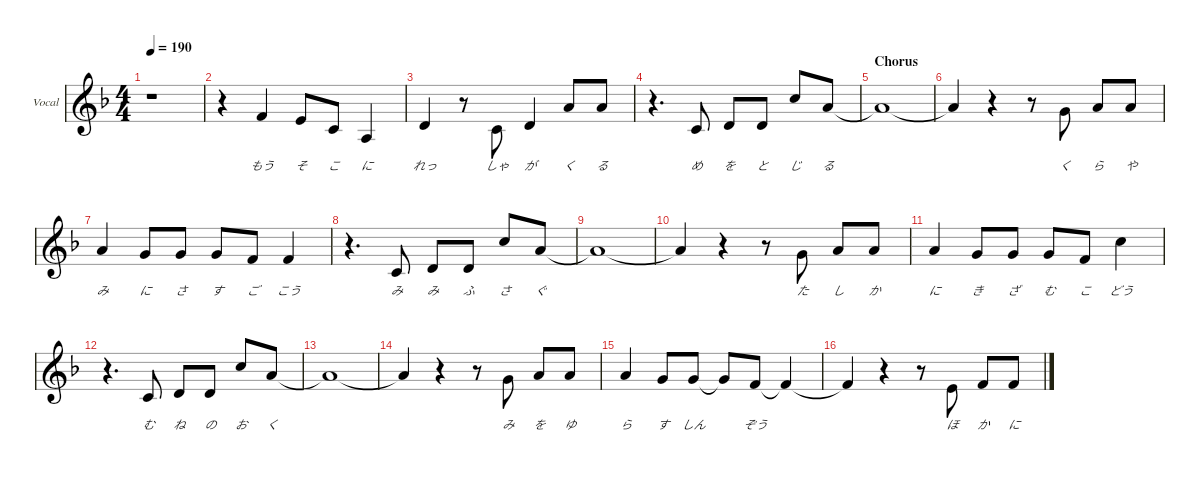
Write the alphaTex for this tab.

\defaultSystemsLayout 4
\hideDynamics
\bracketExtendMode nobrackets
\firstSystemTrackNameOrientation horizontal
\track ("Vocal" "Vocal") {defaultSystemsLayout 4 mute instrument lead7fifths}
\staff {score}
\tuning (E4 B3 G3 D3 A2 E2)
\ts (4 4)
\tempo 190
\clef g2
\scale
0.284145
\ks dminor
r.1{dy f beam Down} |
\scale
0.238618 r.4{beam Down} 1.1{acc forcenatural}.4{lyrics (0 "もう") lyrics (1 "") lyrics (2 "") lyrics (3 "") lyrics (4 "") beam Up} 0.1{acc forcenatural}.8{lyrics (0 "そ") lyrics (1 "") lyrics (2 "") lyrics (3 "") lyrics (4 "") beam Up} 1.2{acc forcenatural}.8{lyrics (0 "こ") lyrics (1 "") lyrics (2 "") lyrics (3 "") lyrics (4 "") beam Up} 2.3{acc forcenatural}.4{lyrics (0 "に") lyrics (1 "") lyrics (2 "") lyrics (3 "") lyrics (4 "") beam Up} |
\scale
0.239724 3.2{acc forcenatural}.4{lyrics (0 "れっ") lyrics (1 "") lyrics (2 "") lyrics (3 "") lyrics (4 "") beam Up} r.8{beam Down} 1.2{acc forcenatural}.8{lyrics (0 "しゃ") lyrics (1 "") lyrics (2 "") lyrics (3 "") lyrics (4 "") beam Up} 3.2{acc forcenatural}.4{lyrics (0 "が") lyrics (1 "") lyrics (2 "") lyrics (3 "") lyrics (4 "") beam Up} 5.1{acc forcenatural}.8{lyrics (0 "く") lyrics (1 "") lyrics (2 "") lyrics (3 "") lyrics (4 "") beam Up} 5.1{acc forcenatural}.8{lyrics (0 "る") lyrics (1 "") lyrics (2 "") lyrics (3 "") lyrics (4 "") beam Up} |
\scale
0.237513 r.4{d beam Down} 1.2{acc forcenatural}.8{lyrics (0 "め") lyrics (1 "") lyrics (2 "") lyrics (3 "") lyrics (4 "") beam Up} 3.2{acc forcenatural}.8{lyrics (0 "を") lyrics (1 "") lyrics (2 "") lyrics (3 "") lyrics (4 "") beam Up} 3.2{acc forcenatural}.8{lyrics (0 "と") lyrics (1 "") lyrics (2 "") lyrics (3 "") lyrics (4 "") beam Up} 8.1{acc forcenatural}.8{lyrics (0 "じ") lyrics (1 "") lyrics (2 "") lyrics (3 "") lyrics (4 "") beam Up} 5.1{acc forcenatural}.8{lyrics (0 "る") lyrics (1 "") lyrics (2 "") lyrics (3 "") lyrics (4 "") beam Up} |
\section ("" "Chorus")
\scale
0.284145 5.1{t acc forcenatural}.1{beam Up} |
\scale
0.238619 5.1{t acc forcenatural}.4{beam Up} r.4{beam Down} r.8{beam Down} 3.1{acc forcenatural}.8{lyrics (0 "く") lyrics (1 "") lyrics (2 "") lyrics (3 "") lyrics (4 "") beam Up} 5.1{acc forcenatural}.8{lyrics (0 "ら") lyrics (1 "") lyrics (2 "") lyrics (3 "") lyrics (4 "") beam Up} 5.1{acc forcenatural}.8{lyrics (0 "や") lyrics (1 "") lyrics (2 "") lyrics (3 "") lyrics (4 "") beam Up} |
\scale
0.239724 5.1{acc forcenatural}.4{lyrics (0 "み") lyrics (1 "") lyrics (2 "") lyrics (3 "") lyrics (4 "") beam Up} 3.1{acc forcenatural}.8{lyrics (0 "に") lyrics (1 "") lyrics (2 "") lyrics (3 "") lyrics (4 "") beam Up} 3.1{acc forcenatural}.8{lyrics (0 "さ") lyrics (1 "") lyrics (2 "") lyrics (3 "") lyrics (4 "") beam Up} 3.1{acc forcenatural}.8{lyrics (0 "す") lyrics (1 "") lyrics (2 "") lyrics (3 "") lyrics (4 "") beam Up} 1.1{acc forcenatural}.8{lyrics (0 "ご") lyrics (1 "") lyrics (2 "") lyrics (3 "") lyrics (4 "") beam Up} 1.1{acc forcenatural}.4{lyrics (0 "こう") lyrics (1 "") lyrics (2 "") lyrics (3 "") lyrics (4 "") beam Up} |
\scale
0.237513 r.4{d beam Down} 1.2{acc forcenatural}.8{lyrics (0 "み") lyrics (1 "") lyrics (2 "") lyrics (3 "") lyrics (4 "") beam Up} 3.2{acc forcenatural}.8{lyrics (0 "み") lyrics (1 "") lyrics (2 "") lyrics (3 "") lyrics (4 "") beam Up} 3.2{acc forcenatural}.8{lyrics (0 "ふ") lyrics (1 "") lyrics (2 "") lyrics (3 "") lyrics (4 "") beam Up} 8.1{acc forcenatural}.8{lyrics (0 "さ") lyrics (1 "") lyrics (2 "") lyrics (3 "") lyrics (4 "") beam Up} 5.1{acc forcenatural}.8{lyrics (0 "ぐ") lyrics (1 "") lyrics (2 "") lyrics (3 "") lyrics (4 "") beam Up} |
\scale
0.284145 5.1{t acc forcenatural}.1{beam Up} |
\scale
0.238619 5.1{t acc forcenatural}.4{beam Up} r.4{beam Down} r.8{beam Down} 3.1{acc forcenatural}.8{lyrics (0 "た") lyrics (1 "") lyrics (2 "") lyrics (3 "") lyrics (4 "") beam Up} 5.1{acc forcenatural}.8{lyrics (0 "し") lyrics (1 "") lyrics (2 "") lyrics (3 "") lyrics (4 "") beam Up} 5.1{acc forcenatural}.8{lyrics (0 "か") lyrics (1 "") lyrics (2 "") lyrics (3 "") lyrics (4 "") beam Up} |
\scale
0.238618 5.1{acc forcenatural}.4{lyrics (0 "に") lyrics (1 "") lyrics (2 "") lyrics (3 "") lyrics (4 "") beam Up} 3.1{acc forcenatural}.8{lyrics (0 "き") lyrics (1 "") lyrics (2 "") lyrics (3 "") lyrics (4 "") beam Up} 3.1{acc forcenatural}.8{lyrics (0 "ざ") lyrics (1 "") lyrics (2 "") lyrics (3 "") lyrics (4 "") beam Up} 3.1{acc forcenatural}.8{lyrics (0 "む") lyrics (1 "") lyrics (2 "") lyrics (3 "") lyrics (4 "") beam Up} 1.1{acc forcenatural}.8{lyrics (0 "こ") lyrics (1 "") lyrics (2 "") lyrics (3 "") lyrics (4 "") beam Up} 8.1{acc forcenatural}.4{lyrics (0 "どう") lyrics (1 "") lyrics (2 "") lyrics (3 "") lyrics (4 "") beam Down} |
\scale
0.238618 r.4{d beam Down} 1.2{acc forcenatural}.8{lyrics (0 "む") lyrics (1 "") lyrics (2 "") lyrics (3 "") lyrics (4 "") beam Up} 3.2{acc forcenatural}.8{lyrics (0 "ね") lyrics (1 "") lyrics (2 "") lyrics (3 "") lyrics (4 "") beam Up} 3.2{acc forcenatural}.8{lyrics (0 "の") lyrics (1 "") lyrics (2 "") lyrics (3 "") lyrics (4 "") beam Up} 8.1{acc forcenatural}.8{lyrics (0 "お") lyrics (1 "") lyrics (2 "") lyrics (3 "") lyrics (4 "") beam Up} 5.1{acc forcenatural}.8{lyrics (0 "く") lyrics (1 "") lyrics (2 "") lyrics (3 "") lyrics (4 "") beam Up} |
\scale
0.283039 5.1{t acc forcenatural}.1{beam Up} |
\scale
0.239724 5.1{t acc forcenatural}.4{beam Up} r.4{beam Down} r.8{beam Down} 3.1{acc forcenatural}.8{lyrics (0 "み") lyrics (1 "") lyrics (2 "") lyrics (3 "") lyrics (4 "") beam Up} 5.1{acc forcenatural}.8{lyrics (0 "を") lyrics (1 "") lyrics (2 "") lyrics (3 "") lyrics (4 "") beam Up} 5.1{acc forcenatural}.8{lyrics (0 "ゆ") lyrics (1 "") lyrics (2 "") lyrics (3 "") lyrics (4 "") beam Up} |
\scale
0.239724 5.1{acc forcenatural}.4{lyrics (0 "ら") lyrics (1 "") lyrics (2 "") lyrics (3 "") lyrics (4 "") beam Up} 3.1{acc forcenatural}.8{lyrics (0 "す") lyrics (1 "") lyrics (2 "") lyrics (3 "") lyrics (4 "") beam Up} 3.1{acc forcenatural}.8{lyrics (0 "しん") lyrics (1 "") lyrics (2 "") lyrics (3 "") lyrics (4 "") beam Up} 3.1{t acc forcenatural}.8{beam Up} 1.1{acc forcenatural}.8{lyrics (0 "ぞう") lyrics (1 "") lyrics (2 "") lyrics (3 "") lyrics (4 "") beam Up} 1.1{t acc forcenatural}.4{beam Up} |
\scale
0.237513 1.1{t acc forcenatural}.4{beam Up} r.4{beam Down} r.8{beam Down} 0.1{acc forcenatural}.8{lyrics (0 "ほ") lyrics (1 "") lyrics (2 "") lyrics (3 "") lyrics (4 "") beam Up} 1.1{acc forcenatural}.8{lyrics (0 "か") lyrics (1 "") lyrics (2 "") lyrics (3 "") lyrics (4 "") beam Up} 1.1{acc forcenatural}.8{lyrics (0 "に") lyrics (1 "") lyrics (2 "") lyrics (3 "") lyrics (4 "") beam Up}
